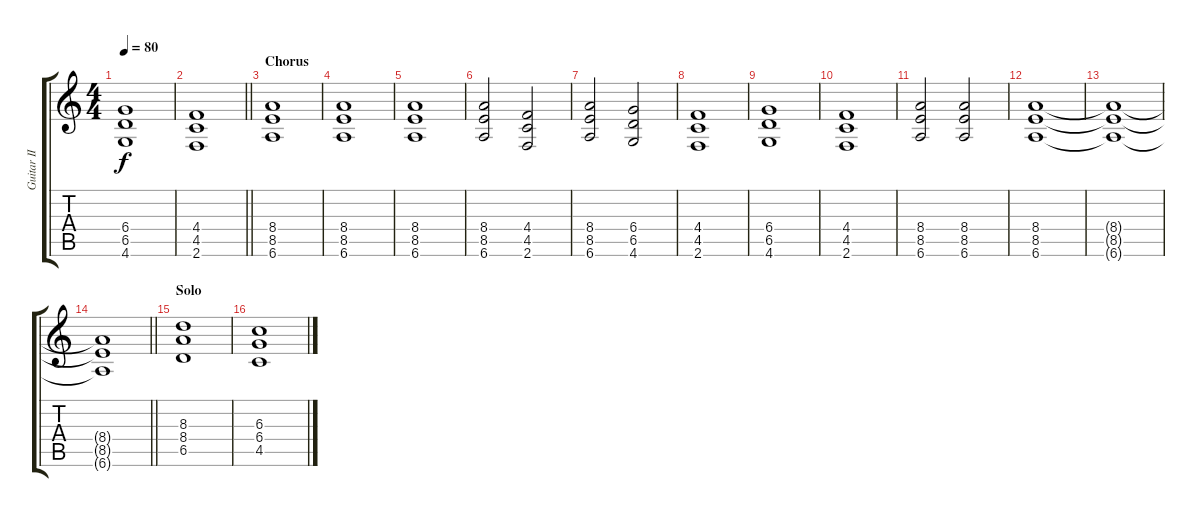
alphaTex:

\track ("Guitar II (Richard Fortus)" "Guitar II ") {instrument distortionguitar}
\staff {score tabs}
\tuning (Eb4 Bb3 Gb3 Db3 Ab2 Eb2) {hide}
\ts (4 4)
\tempo 80
\clef g2
\ks c
(6.4 6.5 4.6).1{dy f} |
\barLineRight lightlight
(4.4 4.5 2.6).1 |
\section ("" "Chorus")
(8.4 8.5 6.6).1 |
(8.4 8.5 6.6).1 |
(8.4 8.5 6.6).1 |
(8.4 8.5 6.6).2 (4.4 4.5 2.6).2 |
(8.4 8.5 6.6).2 (6.4 6.5 4.6).2 |
(4.4 4.5 2.6).1 |
(6.4 6.5 4.6).1 |
(4.4 4.5 2.6).1 |
(8.4 8.5 6.6).2 (8.4 8.5 6.6).2 |
(8.4 8.5 6.6).1 |
(8.4{t} 8.5{t} 6.6{t}).1 |
\barLineRight lightlight
(8.4{t} 8.5{t} 6.6{t}).1 |
\section ("" "Solo")
(8.3 8.4 6.5).1 |
(6.3 6.4 4.5).1
